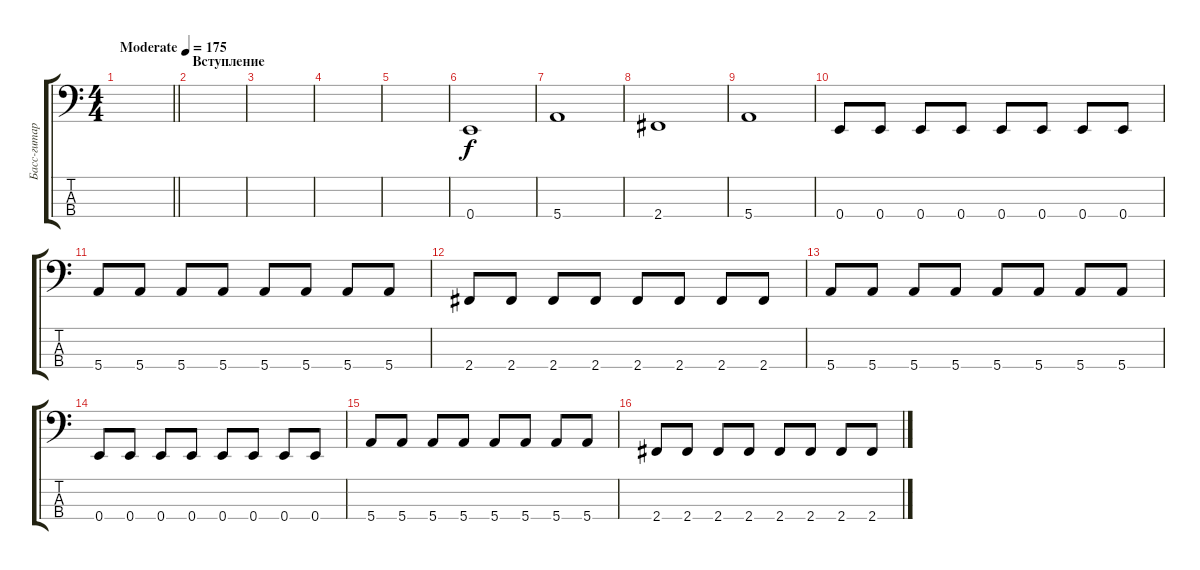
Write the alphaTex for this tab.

\track ("Басс-гитара" "Басс-гитар") {instrument electricbasspick}
\staff {score tabs}
\tuning (G2 D2 A1 E1) {hide}
\ts (4 4)
\tempo (175 "Moderate")
\clef f4
\barLineRight lightlight
\ks c
|
\section ("" "Вступление")
|
|
|
|
0.4.1 |
5.4.1 |
2.4.1 |
5.4.1 |
0.4.8 0.4.8 0.4.8 0.4.8 0.4.8 0.4.8 0.4.8 0.4.8 |
5.4.8 5.4.8 5.4.8 5.4.8 5.4.8 5.4.8 5.4.8 5.4.8 |
2.4.8 2.4.8 2.4.8 2.4.8 2.4.8 2.4.8 2.4.8 2.4.8 |
5.4.8 5.4.8 5.4.8 5.4.8 5.4.8 5.4.8 5.4.8 5.4.8 |
0.4.8 0.4.8 0.4.8 0.4.8 0.4.8 0.4.8 0.4.8 0.4.8 |
5.4.8 5.4.8 5.4.8 5.4.8 5.4.8 5.4.8 5.4.8 5.4.8 |
2.4.8 2.4.8 2.4.8 2.4.8 2.4.8 2.4.8 2.4.8 2.4.8
